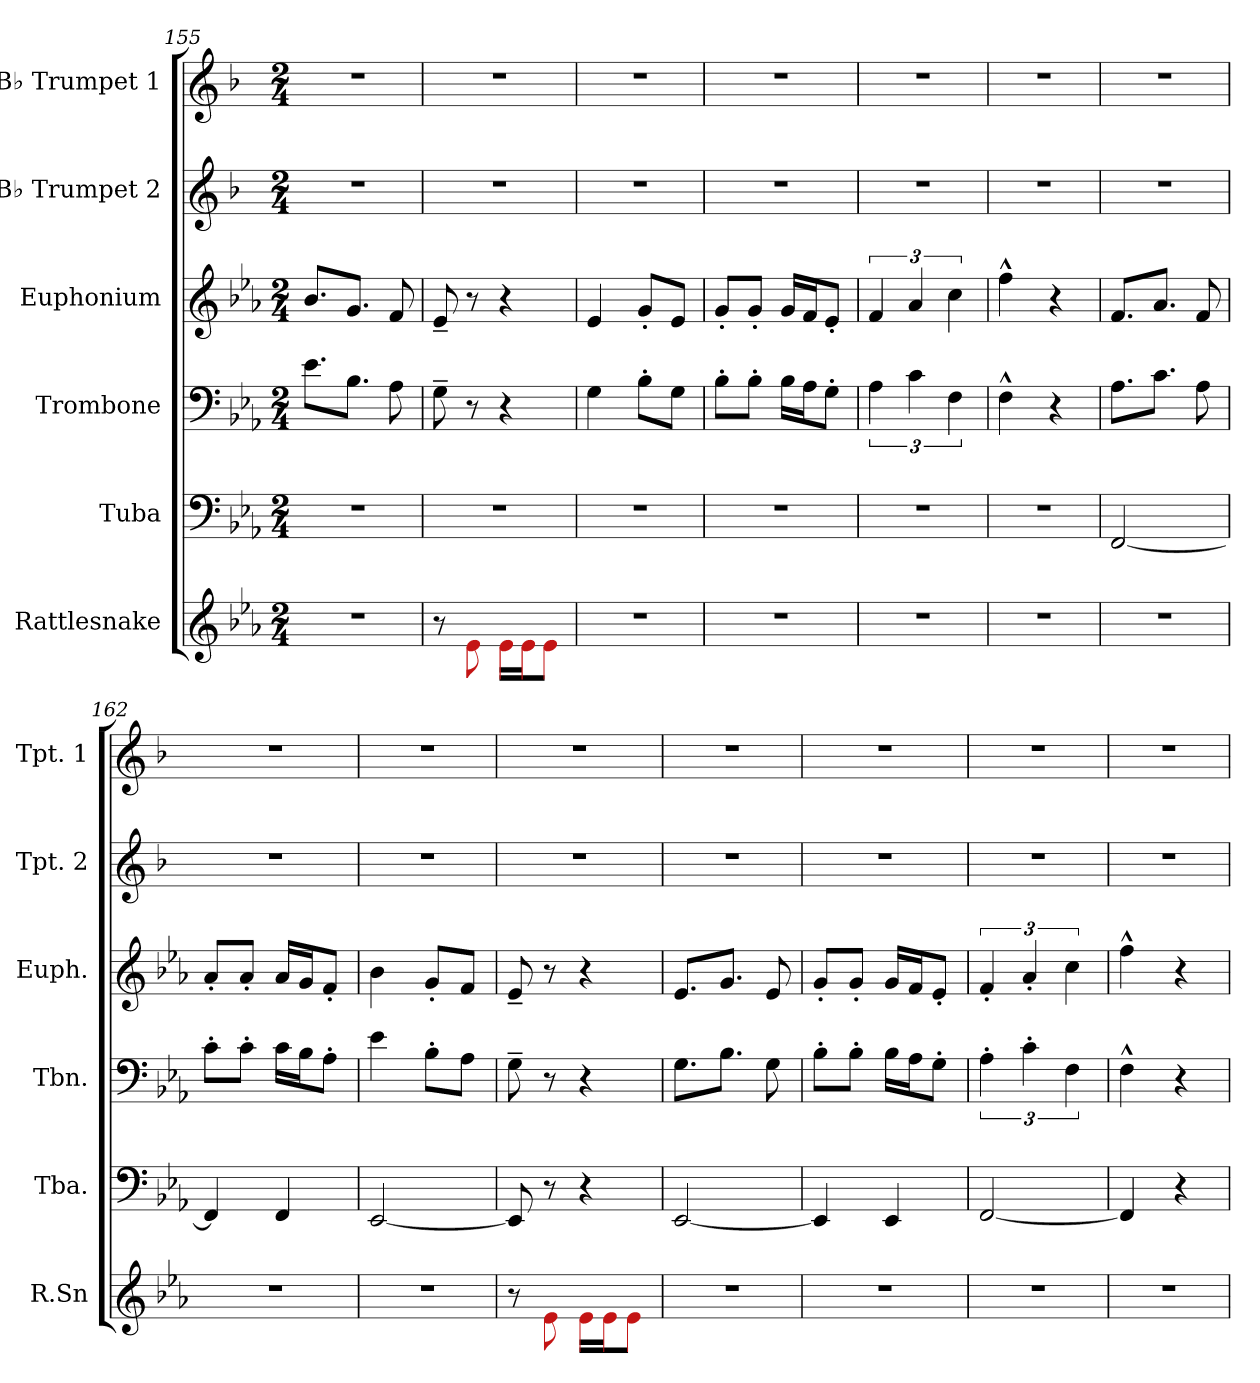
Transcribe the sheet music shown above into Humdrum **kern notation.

**kern	**kern	**kern	**kern	**kern	**kern
*part6	*part5	*part4	*part3	*part2	*part1
*staff6	*staff5	*staff4	*staff3	*staff2	*staff1
*I"Rattlesnake	*I"Tuba	*I"Trombone	*I"Euphonium	*I"B♭ Trumpet 2	*I"B♭ Trumpet 1
*I'R.Sn	*I'Tba.	*I'Tbn.	*I'Euph.	*I'Tpt. 2	*I'Tpt. 1
*clefG2	*clefF4	*clefF4	*clefG2	*clefG2	*clefG2
*	*	*	*ITrd7c12	*ITrd1c2	*ITrd1c2
*k[b-e-a-]	*k[b-e-a-]	*k[b-e-a-]	*k[b-e-a-]	*k[b-e-a-]	*k[b-e-a-]
*M2/4	*M2/4	*M2/4	*M2/4	*M2/4	*M2/4
=155	=155	=155	=155	=155	=155
2r	2r	8.e-\L	8.B-/L	2r	2r
.	.	8.B-\J	8.G/J	.	.
.	.	8A-\	8F/	.	.
=156	=156	=156	=156	=156	=156
8r	2r	8G~\	8E-~/	2r	2r
8Re\	.	8r	8r	.	.
16Re\LL	.	4r	4r	.	.
16Re\J	.	.	.	.	.
8Re\J	.	.	.	.	.
=157	=157	=157	=157	=157	=157
2r	2r	4G\	4E-/	2r	2r
.	.	8B-'\L	8G'/L	.	.
.	.	8G\J	8E-/J	.	.
=158	=158	=158	=158	=158	=158
2r	2r	8B-'\L	8G'/L	2r	2r
.	.	8B-'\J	8G'/J	.	.
.	.	16B-\LL	16G/LL	.	.
.	.	16A-\J	16F/J	.	.
.	.	8G'\J	8E-'/J	.	.
=159	=159	=159	=159	=159	=159
2r	2r	6A-\	6F/	2r	2r
.	.	6c\	6A-/	.	.
.	.	6F\	6c\	.	.
=160	=160	=160	=160	=160	=160
2r	2r	4F^^\	4f^^\	2r	2r
.	.	4r	4r	.	.
!!LO:LB:g=z
=161	=161	=161	=161	=161	=161
2r	[2FF/	8.A-\L	8.F/L	2r	2r
.	.	8.c\J	8.A-/J	.	.
.	.	8A-\	8F/	.	.
=162	=162	=162	=162	=162	=162
2r	4FF/]	8c'\L	8A-'/L	2r	2r
.	.	8c'\J	8A-'/J	.	.
.	4FF/	16c\LL	16A-/LL	.	.
.	.	16B-\J	16G/J	.	.
.	.	8A-'\J	8F'/J	.	.
=163	=163	=163	=163	=163	=163
2r	[2EE-/	4e-\	4B-\	2r	2r
.	.	8B-'\L	8G'/L	.	.
.	.	8A-\J	8F/J	.	.
=164	=164	=164	=164	=164	=164
8r	8EE-/]	8G~\	8E-~/	2r	2r
8Re\	8r	8r	8r	.	.
16Re\LL	4r	4r	4r	.	.
16Re\J	.	.	.	.	.
8Re\J	.	.	.	.	.
=165	=165	=165	=165	=165	=165
2r	[2EE-/	8.G\L	8.E-/L	2r	2r
.	.	8.B-\J	8.G/J	.	.
.	.	8G\	8E-/	.	.
=166	=166	=166	=166	=166	=166
2r	4EE-/]	8B-'\L	8G'/L	2r	2r
.	.	8B-'\J	8G'/J	.	.
.	4EE-/	16B-\LL	16G/LL	.	.
.	.	16A-\J	16F/J	.	.
.	.	8G'\J	8E-'/J	.	.
=167	=167	=167	=167	=167	=167
2r	[2FF/	6A-'\	6F'/	2r	2r
.	.	6c'\	6A-'/	.	.
.	.	6F\	6c\	.	.
=168	=168	=168	=168	=168	=168
2r	4FF/]	4F^^\	4f^^\	2r	2r
.	4r	4r	4r	.	.
=	=	=	=	=	=
*-	*-	*-	*-	*-	*-
